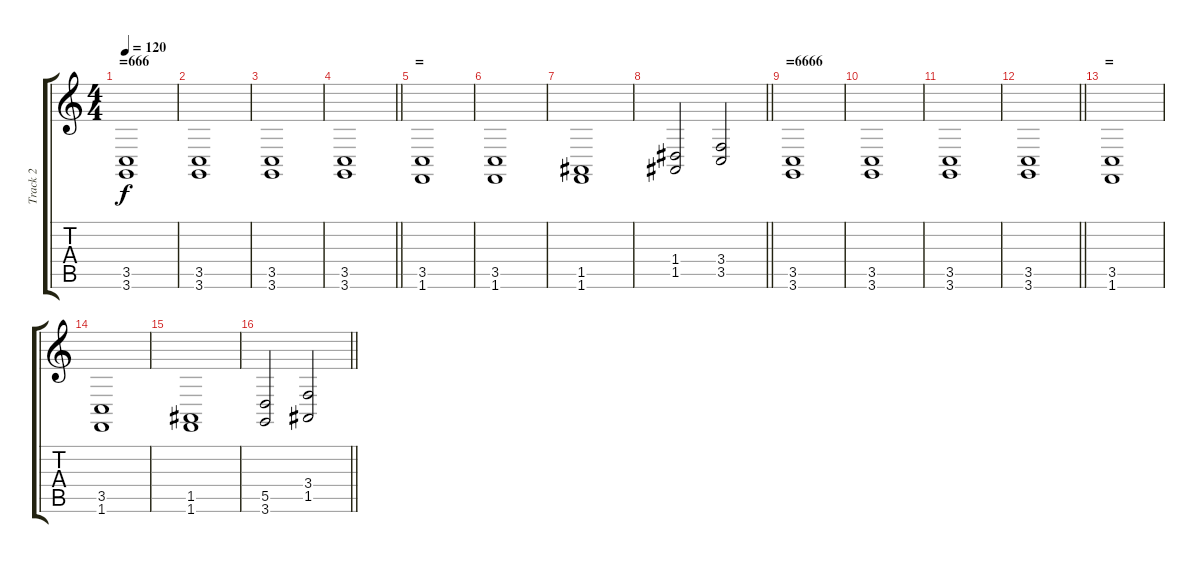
\track ("Track 2" "Track 2") {instrument lead2sawtooth}
\staff {score tabs}
\tuning (E4 B3 G3 D3 A2 E2) {hide}
\ts (4 4)
\section ("" "=666")
\tempo 120
\clef g2
\ks c
(3.5 3.6).1{dy f} |
(3.5 3.6).1 |
(3.5 3.6).1 |
\barLineRight lightlight
(3.5 3.6).1 |
\section ("" "=")
(3.5 1.6).1 |
(3.5 1.6).1 |
(1.5 1.6).1 |
\barLineRight lightlight
(1.4 1.5).2 (3.4 3.5).2 |
\section ("" "=6666")
(3.5 3.6).1 |
(3.5 3.6).1 |
(3.5 3.6).1 |
\barLineRight lightlight
(3.5 3.6).1 |
\section ("" "=")
(3.5 1.6).1 |
(3.5 1.6).1 |
(1.5 1.6).1 |
\barLineRight lightlight
(5.5 3.6).2 (3.4 1.5).2
